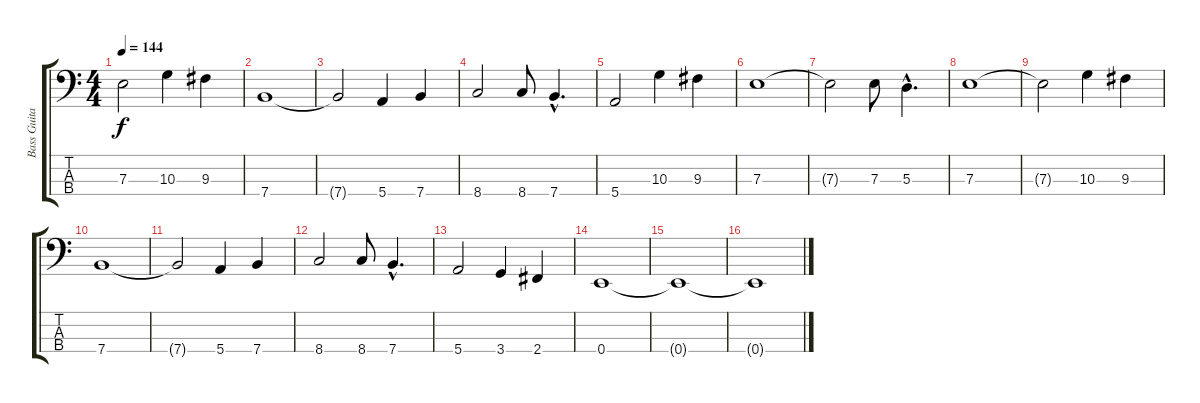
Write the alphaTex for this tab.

\track ("Bass Guitar" "Bass Guita") {instrument electricbassfinger}
\staff {score tabs}
\tuning (G2 D2 A1 E1) {hide}
\ts (4 4)
\tempo 144
\clef f4
\ks c
7.3{t}.2{dy f} 10.3.4 9.3.4 |
7.4.1 |
7.4{t}.2 5.4.4 7.4.4 |
8.4.2 8.4.8 7.4{hac}.4{d} |
5.4.2 10.3.4 9.3.4 |
7.3.1 |
7.3{t}.2 7.3.8 5.3{hac}.4{d} |
7.3.1 |
7.3{t}.2 10.3.4 9.3.4 |
7.4.1 |
7.4{t}.2 5.4.4 7.4.4 |
8.4.2 8.4.8 7.4{hac}.4{d} |
5.4.2 3.4.4 2.4.4 |
0.4.1 |
0.4{t}.1 |
0.4{t}.1
